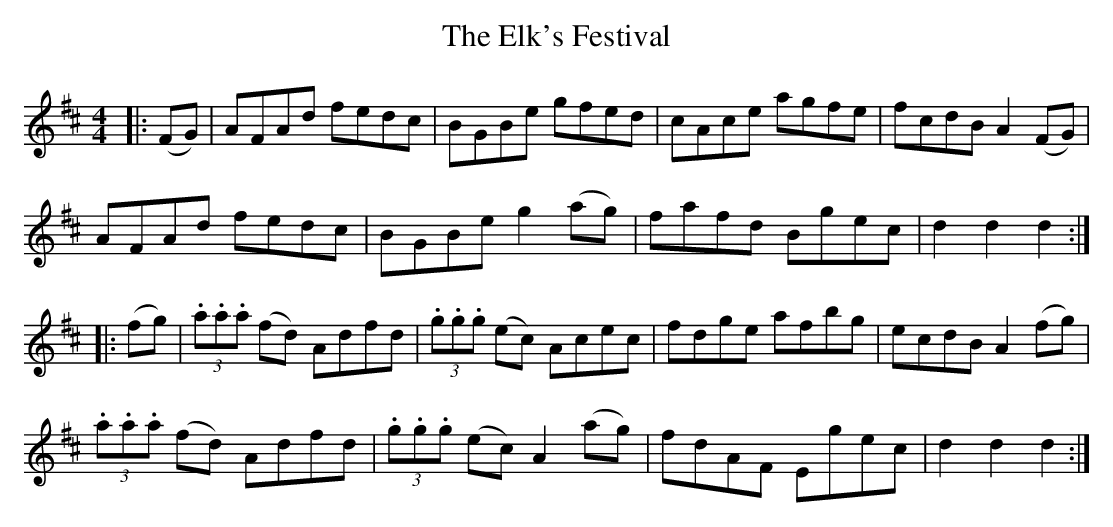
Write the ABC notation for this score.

X:1
T: The Elk's Festival
M: 4/4
L: 1/8
K: Dmaj
|:(FG)|AFAd fedc|BGBe gfed|cAce agfe|fcdB A2 (FG)|
AFAd fedc|BGBe g2 (ag)|fafd Bgec|d2d2d2:|
|:(fg)|(3.a.a.a (fd) Adfd|(3.g.g.g (ec) Acec|fdge afbg|ecdB A2 (fg)|
(3.a.a.a (fd) Adfd|(3.g.g.g (ec) A2 (ag)|fdAF Egec|d2d2d2:|
